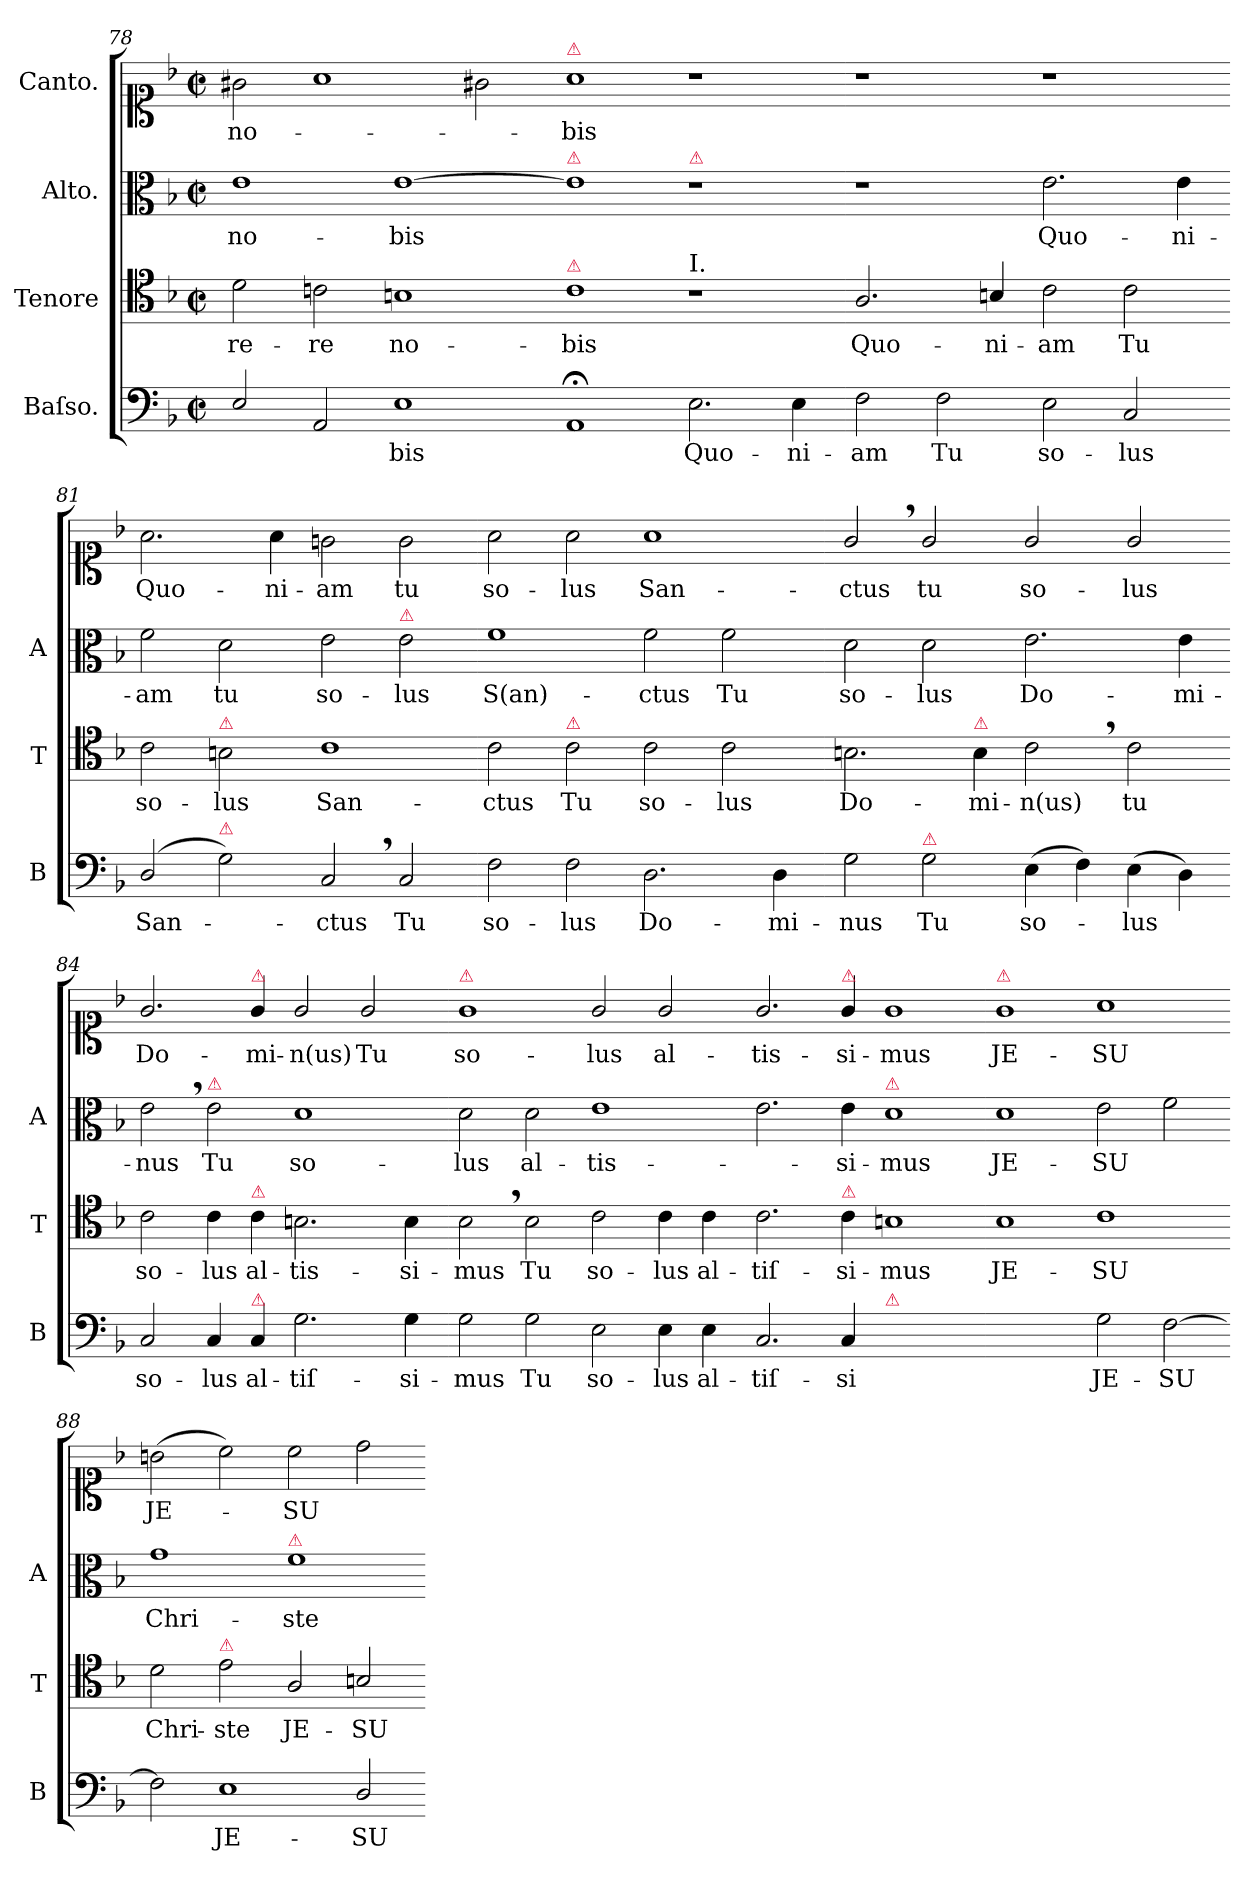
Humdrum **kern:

**kern	**text	**kern	**text	**kern	**text	**kern	**text
*part4	*part4	*part3	*part3	*part2	*part2	*part1	*part1
*staff4	*staff4	*staff3	*staff3	*staff2	*staff2	*staff1	*staff1
*I"Baſso.	*	*I"Tenore	*	*I"Alto.	*	*I"Canto.	*
*I'B	*	*I'T	*	*I'A	*	*	*
*clefF4	*	*clefC4	*	*clefC3	*	*clefC1	*
*k[b-]	*	*k[b-]	*	*k[b-]	*	*k[b-]	*
*M2/1	*	*M2/1	*	*M2/1	*	*M2/1	*
*met(c|)	*	*met(c|)	*	*met(c|)	*	*met(c|)	*
=78	=78	=78	=78	=78	=78	=78	=78
!	!	!	!LO:LY:i	!	!	!	!
2E/	.	2d\	-re-	1e	no-	2g#X\	no-
!	!	!	!LO:LY:i	!	!	!	!
2AA/	.	2cn\	-re	.	.	1a	.
1E	-bis	1Bn	no-	[1e	-bis	.	.
.	.	.	.	.	.	2g#X\	.
=79-	=79-	=79-	=79-	=79-	=79-	=79-	=79-
!	!	!	!	!	!	!LO:TX:a:color=crimson:t=⚠	!
!	!	!	!	!LO:TX:a:color=crimson:t=⚠	!	!	!
!	!	!LO:TX:a:color=crimson:t=⚠	!	!	!	!	!
1AA;<	.	1c	-bis	1e]	.	1a	-bis
!	!	!	!	!LO:TX:a:color=crimson:t=⚠	!	!	!
!	!	!LO:TX:a:t=I.	!	!	!	!	!
2.E\	Quo-	1r	.	1r	.	1r	.
4E\	-ni-	.	.	.	.	.	.
=80-	=80-	=80-	=80-	=80-	=80-	=80-	=80-
2F\	-am	2.A/	Quo-	1r	.	1r	.
2F\	Tu	.	.	.	.	.	.
.	.	4Bn/	-ni-	.	.	.	.
2E\	so-	2c\	-am	2.e\	Quo-	1r	.
2C/	-lus	2c\	Tu	.	.	.	.
.	.	.	.	4e\	-ni-	.	.
=81-	=81-	=81-	=81-	=81-	=81-	=81-	=81-
(>2D/	San-	2c\	so-	2f\	-am	2.a\	Quo-
!	!	!LO:TX:a:color=crimson:t=⚠	!	!	!	!	!
!LO:TX:a:color=crimson:t=⚠	!	!	!	!	!	!	!
2G\)	.	2Bn\	-lus	2d\	tu	.	.
.	.	.	.	.	.	4a\	-ni-
2C,</	-ctus	1c	San-	2e\	so-	2gn\	-am
!	!	!	!	!LO:TX:a:color=crimson:t=⚠	!	!	!
2C/	Tu	.	.	2e\	-lus	2g\	tu
=82-	=82-	=82-	=82-	=82-	=82-	=82-	=82-
2F\	so-	2c\	-ctus	1f	S(an)-	2a\	so-
!	!	!LO:TX:a:color=crimson:t=⚠	!	!	!	!	!
2F\	-lus	2c\	Tu	.	.	2a\	-lus
2.D\	Do-	2c\	so-	2f\	-ctus	1a	San-
.	.	2c\	-lus	2f\	Tu	.	.
4D\	-mi-	.	.	.	.	.	.
=83-	=83-	=83-	=83-	=83-	=83-	=83-	=83-
2G\	-nus	2.Bn\	Do-	2d\	so-	2g,</	-ctus
!LO:TX:a:color=crimson:t=⚠	!	!	!	!	!	!	!
2G\	Tu	.	.	2d\	-lus	2g/	tu
!	!	!LO:TX:a:color=crimson:t=⚠	!	!	!	!	!
.	.	4B\	-mi-	.	.	.	.
(>4E\	so-	2c,<\	-n(us)	2.e\	Do-	2g/	so-
4F\)	.	.	.	.	.	.	.
(>4E\	-lus	2c\	tu	.	.	2g/	-lus
4D\)	.	.	.	4e\	-mi-	.	.
=84-	=84-	=84-	=84-	=84-	=84-	=84-	=84-
2C/	so-	2c\	so-	2e,<\	-nus	2.g/	Do-
!	!	!	!	!LO:TX:a:color=crimson:t=⚠	!	!	!
4C/	-lus	4c\	-lus	2e\	Tu	.	.
!	!	!	!	!	!	!LO:TX:a:color=crimson:t=⚠	!
!	!	!LO:TX:a:color=crimson:t=⚠	!	!	!	!	!
!LO:TX:a:color=crimson:t=⚠	!	!	!	!	!	!	!
4C/	al-	4c\	al-	.	.	4g/	-mi-
2.G\	-tiſ-	2.Bn\	-tis-	1d	so-	2g/	-n(us)
.	.	.	.	.	.	2g/	Tu
4G\	-si-	4B\	-si-	.	.	.	.
=85-	=85-	=85-	=85-	=85-	=85-	=85-	=85-
!	!	!	!	!	!	!LO:TX:a:color=crimson:t=⚠	!
2G\	-mus	2B,<\	-mus	2d\	-lus	1g	so-
2G\	Tu	2B\	Tu	2d\	al-	.	.
2E\	so-	2c\	so-	1e	-tis-	2g/	-lus
4E\	-lus	4c\	-lus	.	.	2g/	al-
4E\	al-	4c\	al-	.	.	.	.
=86-	=86-	=86-	=86-	=86-	=86-	=86-	=86-
2.C/	-tiſ-	2.c\	-tiſ-	2.e\	.	2.g/	-tis-
!	!	!	!	!	!	!LO:TX:a:color=crimson:t=⚠	!
!	!	!LO:TX:a:color=crimson:t=⚠	!	!	!	!	!
4C/	-si	4c\	-si-	4e\	-si-	4g/	-si-
!	!	!	!	!LO:TX:a:color=crimson:t=⚠	!	!	!
!LO:TX:a:color=crimson:t=⚠	!	!	!	!	!	!	!
1ryy	.	1Bn	-mus	1d	-mus	1g	-mus
=87-	=87-	=87-	=87-	=87-	=87-	=87-	=87-
!	!	!	!	!	!	!LO:TX:a:color=crimson:t=⚠	!
1ryy	.	1B	JE-	1d	JE-	1g	JE-
2G\	JE-	1c	-SU	2e\	-SU	1a	-SU
[2F\	-SU	.	.	2f\	.	.	.
=88-	=88-	=88-	=88-	=88-	=88-	=88-	=88-
2F\]	.	2d\	Chri-	1g	Chri-	(>2bn\	JE-
!	!	!LO:TX:a:color=crimson:t=⚠	!	!	!	!	!
!	!LO:LY:i	!	!	!	!	!	!
1E\	JE-	2e\	-ste	.	.	2cc\)	.
!	!	!	!	!LO:TX:a:color=crimson:t=⚠	!	!	!
.	.	2A/	JE-	1f	-ste	2cc\	-SU
!	!LO:LY:i	!	!	!	!	!	!
2D/	-SU	2Bn/	-SU	.	.	2dd\	.
=-	=-	=-	=-	=-	=-	=-	=-
*-	*-	*-	*-	*-	*-	*-	*-
